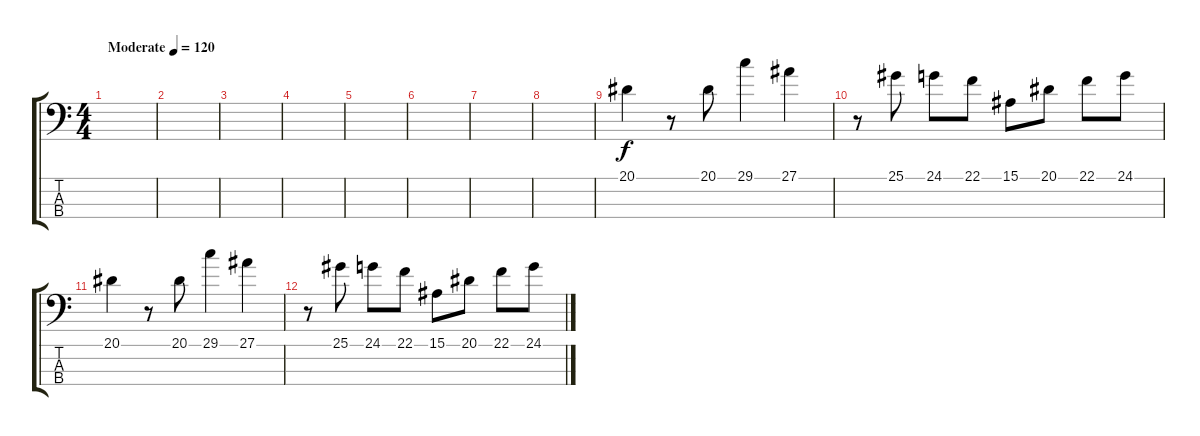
\track "" {instrument violin}
\staff {score tabs}
\tuning (G2 D2 A1 E1) {hide}
\ts (4 4)
\tempo (120 "Moderate")
\clef f4
\ks c
|
|
|
|
|
|
|
|
20.1.4 r.8 20.1.8 29.1.4 27.1.4 |
r.8 25.1.8 24.1.8 22.1.8 15.1.8 20.1.8 22.1.8 24.1.8 |
20.1.4 r.8 20.1.8 29.1.4 27.1.4 |
r.8 25.1.8 24.1.8 22.1.8 15.1.8 20.1.8 22.1.8 24.1.8
